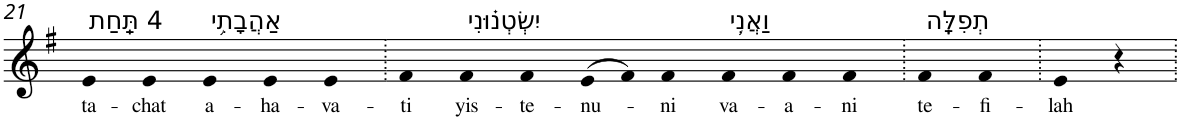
**kern	**text
*part1	*part1
*staff1	*staff1
*I"Piano	*
*I'Pno	*
!!LO:PB:g=z
*clefG2	*
*k[f#]	*
*G:	*
=21	=21
!LO:TX:a:t=4 תַּֽחַת	!
!	!LO:LY:b
4e	ta-
!	!LO:LY:b
4e	-chat
!LO:TX:a:t=אַהֲבָתִ֥י	!
!	!LO:LY:b
4e	a-
!	!LO:LY:b
4e	-ha-
!	!LO:LY:b
4e	-va-
=22.	=22.
!	!LO:LY:b
4f#	-ti
!LO:TX:a:t=יִשְׂטְנ֗וּנִי	!
!	!LO:LY:b
4f#	yis-
!	!LO:LY:b
4f#	-te-
!	!LO:LY:b
(>8e	-nu-
8f#)	.
!	!LO:LY:b
4f#	-ni
!LO:TX:a:t=וַאֲנִ֥י	!
!	!LO:LY:b
4f#	va-
!	!LO:LY:b
4f#	-a-
!	!LO:LY:b
4f#	-ni
=23.	=23.
!LO:TX:a:t=תְפִלָּֽה	!
!	!LO:LY:b
4f#	te-
!	!LO:LY:b
4f#	-fi-
=24.	=24.
!	!LO:LY:b
4e	-lah
4r	.
=.	=.
*-	*-
